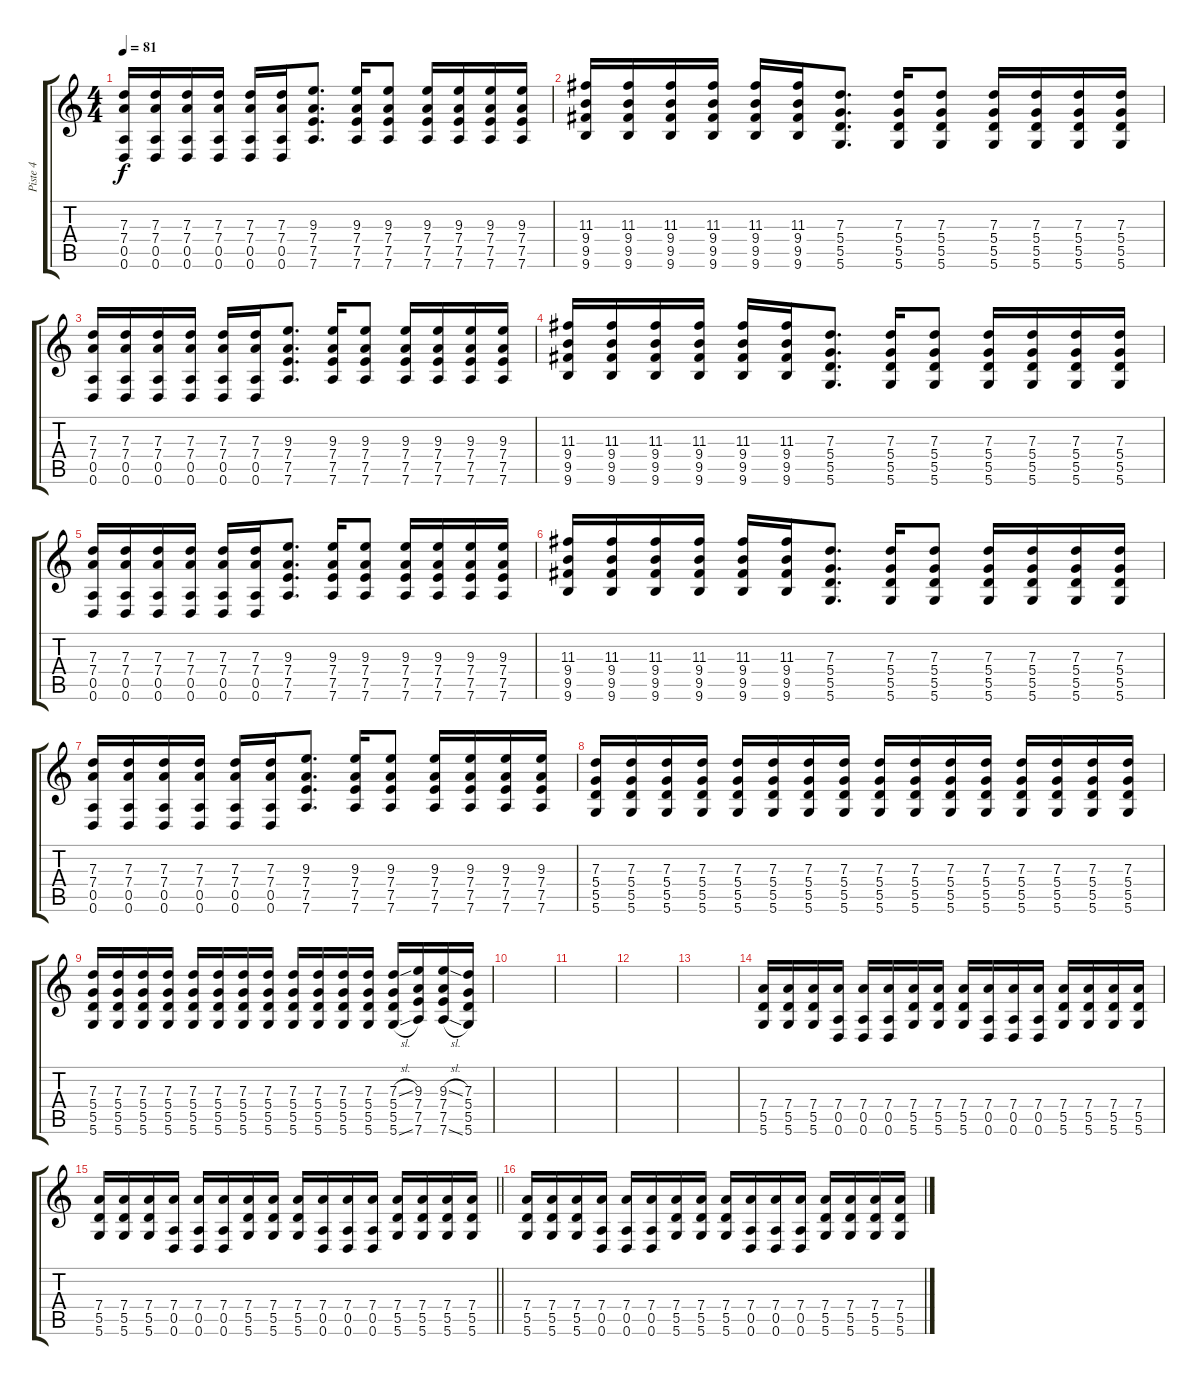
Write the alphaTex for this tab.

\track ("Piste 4" "Piste 4") {instrument distortionguitar}
\staff {score tabs}
\tuning (E4 B3 G3 D3 A2 D2) {hide}
\ts (4 4)
\tempo 81
\clef g2
\ks c
(7.3 7.4 0.5 0.6).16{dy f} (7.3 7.4 0.5 0.6).16 (7.3 7.4 0.5 0.6).16 (7.3 7.4 0.5 0.6).16 (7.3 7.4 0.5 0.6).16 (7.3 7.4 0.5 0.6).16 (9.3 7.4 7.5 7.6).8{d} (9.3 7.4 7.5 7.6).16 (9.3 7.4 7.5 7.6).8 (9.3 7.4 7.5 7.6).16 (9.3 7.4 7.5 7.6).16 (9.3 7.4 7.5 7.6).16 (9.3 7.4 7.5 7.6).16 |
(11.3 9.4 9.5 9.6).16 (11.3 9.4 9.5 9.6).16 (11.3 9.4 9.5 9.6).16 (11.3 9.4 9.5 9.6).16 (11.3 9.4 9.5 9.6).16 (11.3 9.4 9.5 9.6).16 (7.3 5.4 5.5 5.6).8{d} (7.3 5.4 5.5 5.6).16 (7.3 5.4 5.5 5.6).8 (7.3 5.4 5.5 5.6).16 (7.3 5.4 5.5 5.6).16 (7.3 5.4 5.5 5.6).16 (7.3 5.4 5.5 5.6).16 |
(7.3 7.4 0.5 0.6).16 (7.3 7.4 0.5 0.6).16 (7.3 7.4 0.5 0.6).16 (7.3 7.4 0.5 0.6).16 (7.3 7.4 0.5 0.6).16 (7.3 7.4 0.5 0.6).16 (9.3 7.4 7.5 7.6).8{d} (9.3 7.4 7.5 7.6).16 (9.3 7.4 7.5 7.6).8 (9.3 7.4 7.5 7.6).16 (9.3 7.4 7.5 7.6).16 (9.3 7.4 7.5 7.6).16 (9.3 7.4 7.5 7.6).16 |
(11.3 9.4 9.5 9.6).16 (11.3 9.4 9.5 9.6).16 (11.3 9.4 9.5 9.6).16 (11.3 9.4 9.5 9.6).16 (11.3 9.4 9.5 9.6).16 (11.3 9.4 9.5 9.6).16 (7.3 5.4 5.5 5.6).8{d} (7.3 5.4 5.5 5.6).16 (7.3 5.4 5.5 5.6).8 (7.3 5.4 5.5 5.6).16 (7.3 5.4 5.5 5.6).16 (7.3 5.4 5.5 5.6).16 (7.3 5.4 5.5 5.6).16 |
(7.3 7.4 0.5 0.6).16 (7.3 7.4 0.5 0.6).16 (7.3 7.4 0.5 0.6).16 (7.3 7.4 0.5 0.6).16 (7.3 7.4 0.5 0.6).16 (7.3 7.4 0.5 0.6).16 (9.3 7.4 7.5 7.6).8{d} (9.3 7.4 7.5 7.6).16 (9.3 7.4 7.5 7.6).8 (9.3 7.4 7.5 7.6).16 (9.3 7.4 7.5 7.6).16 (9.3 7.4 7.5 7.6).16 (9.3 7.4 7.5 7.6).16 |
(11.3 9.4 9.5 9.6).16 (11.3 9.4 9.5 9.6).16 (11.3 9.4 9.5 9.6).16 (11.3 9.4 9.5 9.6).16 (11.3 9.4 9.5 9.6).16 (11.3 9.4 9.5 9.6).16 (7.3 5.4 5.5 5.6).8{d} (7.3 5.4 5.5 5.6).16 (7.3 5.4 5.5 5.6).8 (7.3 5.4 5.5 5.6).16 (7.3 5.4 5.5 5.6).16 (7.3 5.4 5.5 5.6).16 (7.3 5.4 5.5 5.6).16 |
(7.3 7.4 0.5 0.6).16 (7.3 7.4 0.5 0.6).16 (7.3 7.4 0.5 0.6).16 (7.3 7.4 0.5 0.6).16 (7.3 7.4 0.5 0.6).16 (7.3 7.4 0.5 0.6).16 (9.3 7.4 7.5 7.6).8{d} (9.3 7.4 7.5 7.6).16 (9.3 7.4 7.5 7.6).8 (9.3 7.4 7.5 7.6).16 (9.3 7.4 7.5 7.6).16 (9.3 7.4 7.5 7.6).16 (9.3 7.4 7.5 7.6).16 |
(7.3 5.4 5.5 5.6).16 (7.3 5.4 5.5 5.6).16 (7.3 5.4 5.5 5.6).16 (7.3 5.4 5.5 5.6).16 (7.3 5.4 5.5 5.6).16 (7.3 5.4 5.5 5.6).16 (7.3 5.4 5.5 5.6).16 (7.3 5.4 5.5 5.6).16 (7.3 5.4 5.5 5.6).16 (7.3 5.4 5.5 5.6).16 (7.3 5.4 5.5 5.6).16 (7.3 5.4 5.5 5.6).16 (7.3 5.4 5.5 5.6).16 (7.3 5.4 5.5 5.6).16 (7.3 5.4 5.5 5.6).16 (7.3 5.4 5.5 5.6).16 |
(7.3 5.4 5.5 5.6).16 (7.3 5.4 5.5 5.6).16 (7.3 5.4 5.5 5.6).16 (7.3 5.4 5.5 5.6).16 (7.3 5.4 5.5 5.6).16 (7.3 5.4 5.5 5.6).16 (7.3 5.4 5.5 5.6).16 (7.3 5.4 5.5 5.6).16 (7.3 5.4 5.5 5.6).16 (7.3 5.4 5.5 5.6).16 (7.3 5.4 5.5 5.6).16 (7.3 5.4 5.5 5.6).16 (7.3{sl} 5.4 5.5 5.6{sl}).16 (9.3 7.4 7.5 7.6).16 (9.3{sl} 7.4 7.5 7.6{sl}).16 (7.3 5.4 5.5 5.6).16 |
|
|
|
|
(7.4 5.5 5.6).16 (7.4 5.5 5.6).16 (7.4 5.5 5.6).16 (7.4 0.5 0.6).16 (7.4 0.5 0.6).16 (7.4 0.5 0.6).16 (7.4 5.5 5.6).16 (7.4 5.5 5.6).16 (7.4 5.5 5.6).16 (7.4 0.5 0.6).16 (7.4 0.5 0.6).16 (7.4 0.5 0.6).16 (7.4 5.5 5.6).16 (7.4 5.5 5.6).16 (7.4 5.5 5.6).16 (7.4 5.5 5.6).16 |
\barLineRight lightlight
(7.4 5.5 5.6).16 (7.4 5.5 5.6).16 (7.4 5.5 5.6).16 (7.4 0.5 0.6).16 (7.4 0.5 0.6).16 (7.4 0.5 0.6).16 (7.4 5.5 5.6).16 (7.4 5.5 5.6).16 (7.4 5.5 5.6).16 (7.4 0.5 0.6).16 (7.4 0.5 0.6).16 (7.4 0.5 0.6).16 (7.4 5.5 5.6).16 (7.4 5.5 5.6).16 (7.4 5.5 5.6).16 (7.4 5.5 5.6).16 |
(7.4 5.5 5.6).16 (7.4 5.5 5.6).16 (7.4 5.5 5.6).16 (7.4 0.5 0.6).16 (7.4 0.5 0.6).16 (7.4 0.5 0.6).16 (7.4 5.5 5.6).16 (7.4 5.5 5.6).16 (7.4 5.5 5.6).16 (7.4 0.5 0.6).16 (7.4 0.5 0.6).16 (7.4 0.5 0.6).16 (7.4 5.5 5.6).16 (7.4 5.5 5.6).16 (7.4 5.5 5.6).16 (7.4 5.5 5.6).16
